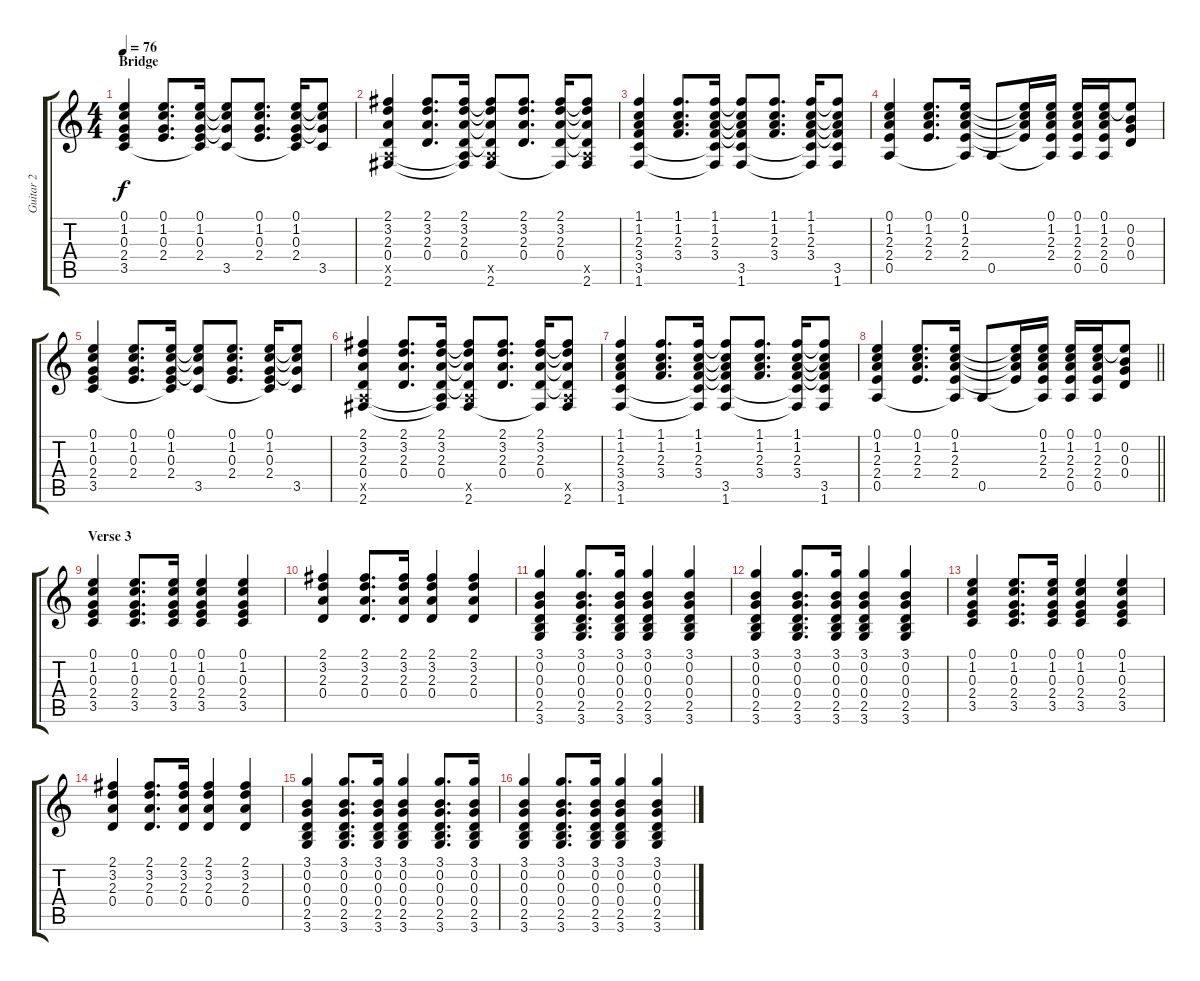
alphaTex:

\track ("Guitar 2" "Guitar 2") {instrument acousticguitarsteel}
\staff {score tabs}
\tuning (E4 B3 G3 D3 A2 E2) {hide}
\ts (4 4)
\section ("" "Bridge")
\tempo 76
\clef g2
\ks aminor
(0.1 1.2 0.3 2.4 3.5).4{dy f} (0.1 1.2 0.3 2.4).8{d} (0.1 1.2 0.3 2.4 3.5{t}).16 (0.1{t} 1.2{t} 0.3{t} 3.5).8 (0.1 1.2 0.3 2.4).8{d} (0.1 1.2 0.3 2.4 3.5{t}).16 (0.1{t} 1.2{t} 0.3{t} 3.5).8 |
(2.1 3.2 2.3 0.4 0.5{x} 2.6).4 (2.1 3.2 2.3 0.4).8{d} (2.1 3.2 2.3 0.4 0.5{t} 2.6{t}).16 (2.1{t} 3.2{t} 2.3{t} 0.4{t} 0.5{x} 2.6).8 (2.1 3.2 2.3 0.4).8{d} (2.1 3.2 2.3 0.4 2.6{t}).16 (2.1{t} 3.2{t} 2.3{t} 0.4{t} 0.5{x} 2.6).8 |
(1.1 1.2 2.3 3.4 3.5 1.6).4 (1.1 1.2 2.3 3.4).8{d} (1.1 1.2 2.3 3.4 3.5{t} 1.6{t}).16 (1.1{t} 1.2{t} 2.3{t} 3.4{t} 3.5 1.6).8 (1.1 1.2 2.3 3.4).8{d} (1.1 1.2 2.3 3.4 3.5{t} 1.6{t}).16 (1.1{t} 1.2{t} 2.3{t} 3.4{t} 3.5 1.6).8 |
(0.1 1.2 2.3 2.4 0.5).4 (0.1 1.2 2.3 2.4).8{d} (0.1 1.2 2.3 2.4 0.5{t}).16 0.5.8 (0.1{t} 1.2{t} 2.3{t} 2.4{t}).16 (0.1 1.2 2.3 2.4 0.5{t}).16 (0.1 1.2 2.3 2.4 0.5).16 (0.1 1.2 2.3 2.4 0.5).16 (0.1{t} 0.2 0.3 0.4).8 |
(0.1 1.2 0.3 2.4 3.5).4 (0.1 1.2 0.3 2.4).8{d} (0.1 1.2 0.3 2.4 3.5{t}).16 (0.1{t} 1.2{t} 0.3{t} 3.5).8 (0.1 1.2 0.3 2.4).8{d} (0.1 1.2 0.3 2.4 3.5{t}).16 (0.1{t} 1.2{t} 0.3{t} 3.5).8 |
(2.1 3.2 2.3 0.4 0.5{x} 2.6).4 (2.1 3.2 2.3 0.4).8{d} (2.1 3.2 2.3 0.4 0.5{t} 2.6{t}).16 (2.1{t} 3.2{t} 2.3{t} 0.4{t} 0.5{x} 2.6).8 (2.1 3.2 2.3 0.4).8{d} (2.1 3.2 2.3 0.4 2.6{t}).16 (2.1{t} 3.2{t} 2.3{t} 0.4{t} 0.5{x} 2.6).8 |
(1.1 1.2 2.3 3.4 3.5 1.6).4 (1.1 1.2 2.3 3.4).8{d} (1.1 1.2 2.3 3.4 3.5{t} 1.6{t}).16 (1.1{t} 1.2{t} 2.3{t} 3.4{t} 3.5 1.6).8 (1.1 1.2 2.3 3.4).8{d} (1.1 1.2 2.3 3.4 3.5{t} 1.6{t}).16 (1.1{t} 1.2{t} 2.3{t} 3.4{t} 3.5 1.6).8 |
\barLineRight lightlight
(0.1 1.2 2.3 2.4 0.5).4 (0.1 1.2 2.3 2.4).8{d} (0.1 1.2 2.3 2.4 0.5{t}).16 0.5.8 (0.1{t} 1.2{t} 2.3{t} 2.4{t}).16 (0.1 1.2 2.3 2.4 0.5{t}).16 (0.1 1.2 2.3 2.4 0.5).16 (0.1 1.2 2.3 2.4 0.5).16 (0.1{t} 0.2 0.3 0.4).8 |
\section ("" "Verse 3")
(0.1 1.2 0.3 2.4 3.5).4 (0.1 1.2 0.3 2.4 3.5).8{d} (0.1 1.2 0.3 2.4 3.5).16 (0.1 1.2 0.3 2.4 3.5).4 (0.1 1.2 0.3 2.4 3.5).4 |
(2.1 3.2 2.3 0.4).4 (2.1 3.2 2.3 0.4).8{d} (2.1 3.2 2.3 0.4).16 (2.1 3.2 2.3 0.4).4 (2.1 3.2 2.3 0.4).4 |
(3.1 0.2 0.3 0.4 2.5 3.6).4 (3.1 0.2 0.3 0.4 2.5 3.6).8{d} (3.1 0.2 0.3 0.4 2.5 3.6).16 (3.1 0.2 0.3 0.4 2.5 3.6).4 (3.1 0.2 0.3 0.4 2.5 3.6).4 |
(3.1 0.2 0.3 0.4 2.5 3.6).4 (3.1 0.2 0.3 0.4 2.5 3.6).8{d} (3.1 0.2 0.3 0.4 2.5 3.6).16 (3.1 0.2 0.3 0.4 2.5 3.6).4 (3.1 0.2 0.3 0.4 2.5 3.6).4 |
(0.1 1.2 0.3 2.4 3.5).4 (0.1 1.2 0.3 2.4 3.5).8{d} (0.1 1.2 0.3 2.4 3.5).16 (0.1 1.2 0.3 2.4 3.5).4 (0.1 1.2 0.3 2.4 3.5).4 |
(2.1 3.2 2.3 0.4).4 (2.1 3.2 2.3 0.4).8{d} (2.1 3.2 2.3 0.4).16 (2.1 3.2 2.3 0.4).4 (2.1 3.2 2.3 0.4).4 |
(3.1 0.2 0.3 0.4 2.5 3.6).4 (3.1 0.2 0.3 0.4 2.5 3.6).8{d} (3.1 0.2 0.3 0.4 2.5 3.6).16 (3.1 0.2 0.3 0.4 2.5 3.6).4 (3.1 0.2 0.3 0.4 2.5 3.6).8{d} (3.1 0.2 0.3 0.4 2.5 3.6).16 |
(3.1 0.2 0.3 0.4 2.5 3.6).4 (3.1 0.2 0.3 0.4 2.5 3.6).8{d} (3.1 0.2 0.3 0.4 2.5 3.6).16 (3.1 0.2 0.3 0.4 2.5 3.6).4 (3.1 0.2 0.3 0.4 2.5 3.6).4
